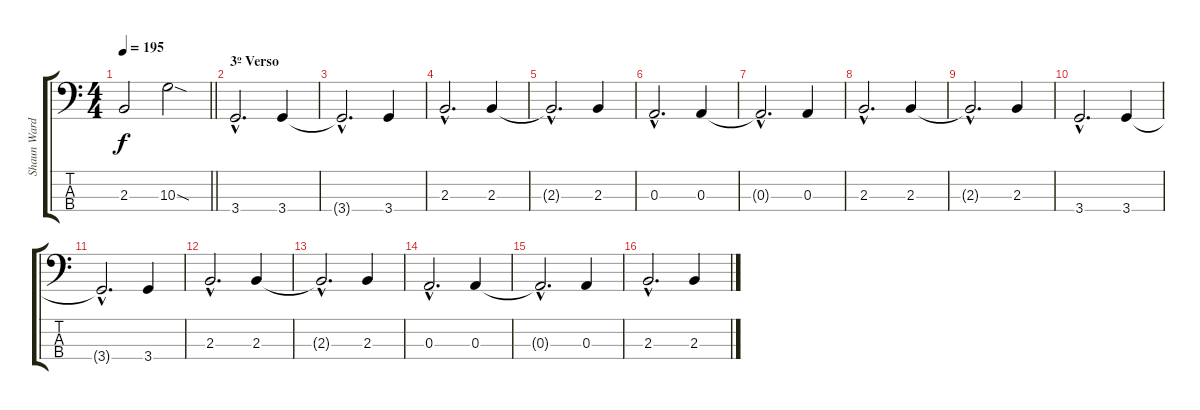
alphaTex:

\track ("Shaun Ward (Bass)" "Shaun Ward") {instrument electricbassfinger}
\staff {score tabs}
\tuning (G2 D2 A1 E1) {hide}
\ts (4 4)
\tempo 195
\clef f4
\barLineRight lightlight
\ks c
2.3{t}.2{dy f} 10.3{sod}.2 |
\section ("" "3º Verso")
3.4{hac}.2{d} 3.4.4 |
3.4{hac t}.2{d} 3.4.4 |
2.3{hac}.2{d} 2.3.4 |
2.3{hac t}.2{d} 2.3.4 |
0.3{hac}.2{d} 0.3.4 |
0.3{hac t}.2{d} 0.3.4 |
2.3{hac}.2{d} 2.3.4 |
2.3{hac t}.2{d} 2.3.4 |
3.4{hac}.2{d} 3.4.4 |
3.4{hac t}.2{d} 3.4.4 |
2.3{hac}.2{d} 2.3.4 |
2.3{hac t}.2{d} 2.3.4 |
0.3{hac}.2{d} 0.3.4 |
0.3{hac t}.2{d} 0.3.4 |
2.3{hac}.2{d} 2.3.4
